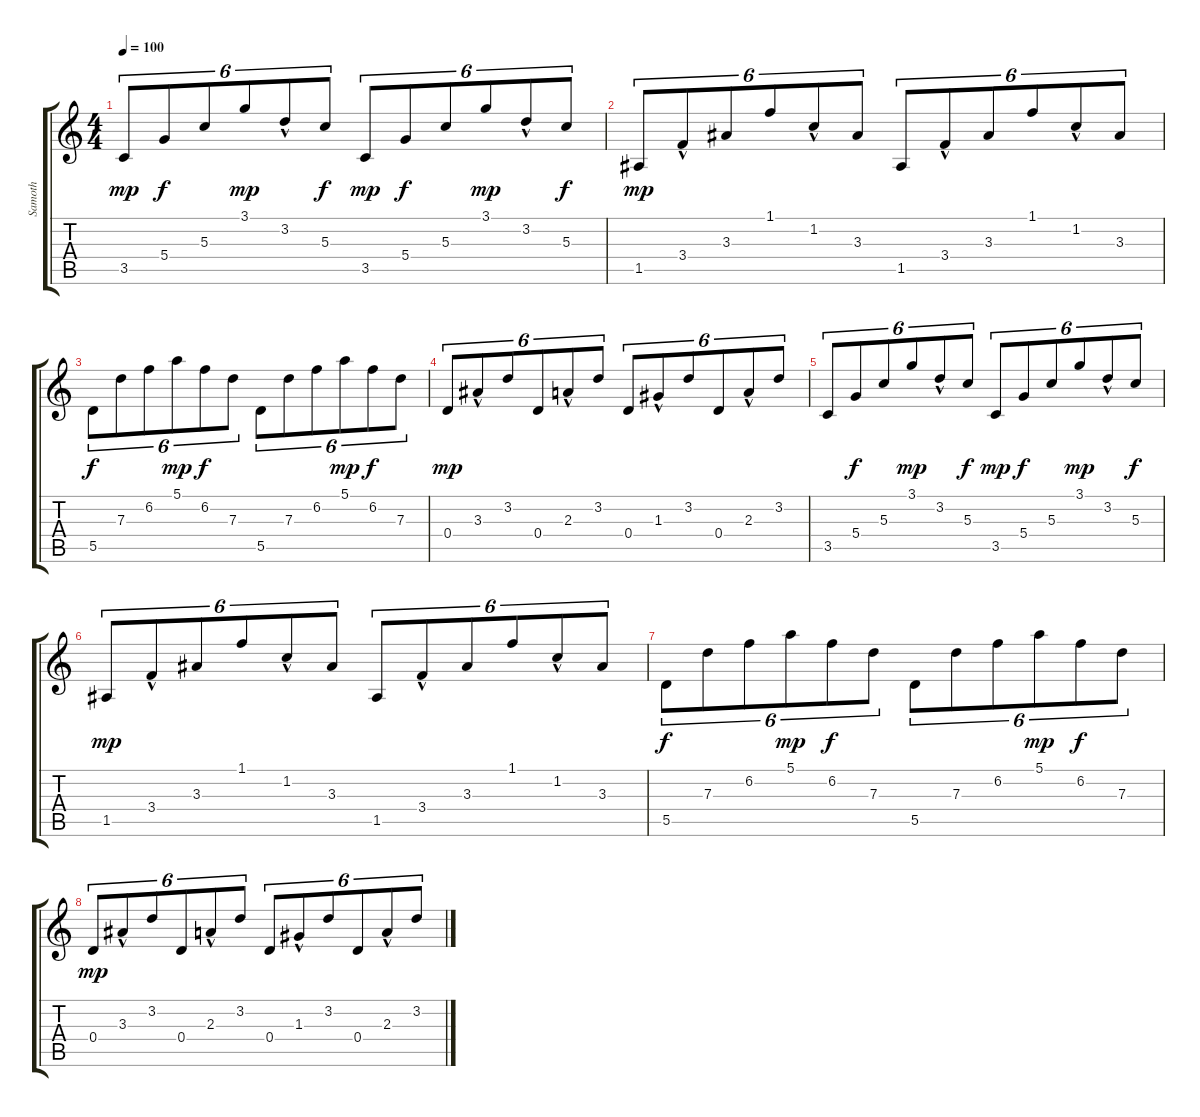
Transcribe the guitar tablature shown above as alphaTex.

\track ("Samoth" "Samoth") {instrument distortionguitar}
\staff {score tabs}
\tuning (E4 B3 G3 D3 A2 E2) {hide}
\ts (4 4)
\tempo 100
\clef g2
\ks c
3.5.8{tu (6 4) dy mp} 5.4.8{tu (6 4) dy f} 5.3.8{tu (6 4)} 3.1.8{tu (6 4) dy mp} 3.2{hac}.8{tu (6 4)} 5.3.8{tu (6 4) dy f} 3.5.8{tu (6 4) dy mp} 5.4.8{tu (6 4) dy f} 5.3.8{tu (6 4)} 3.1.8{tu (6 4) dy mp} 3.2{hac}.8{tu (6 4)} 5.3.8{tu (6 4) dy f} |
1.5.8{tu (6 4) dy mp} 3.4{hac}.8{tu (6 4)} 3.3.8{tu (6 4)} 1.1.8{tu (6 4)} 1.2{hac}.8{tu (6 4)} 3.3.8{tu (6 4)} 1.5.8{tu (6 4)} 3.4{hac}.8{tu (6 4)} 3.3.8{tu (6 4)} 1.1.8{tu (6 4)} 1.2{hac}.8{tu (6 4)} 3.3.8{tu (6 4)} |
5.5.8{tu (6 4) dy f} 7.3.8{tu (6 4)} 6.2.8{tu (6 4)} 5.1.8{tu (6 4) dy mp} 6.2.8{tu (6 4) dy f} 7.3.8{tu (6 4)} 5.5.8{tu (6 4)} 7.3.8{tu (6 4)} 6.2.8{tu (6 4)} 5.1.8{tu (6 4) dy mp} 6.2.8{tu (6 4) dy f} 7.3.8{tu (6 4)} |
0.4.8{tu (6 4) dy mp} 3.3{hac}.8{tu (6 4)} 3.2.8{tu (6 4)} 0.4.8{tu (6 4)} 2.3{hac}.8{tu (6 4)} 3.2.8{tu (6 4)} 0.4.8{tu (6 4)} 1.3{hac}.8{tu (6 4)} 3.2.8{tu (6 4)} 0.4.8{tu (6 4)} 2.3{hac}.8{tu (6 4)} 3.2.8{tu (6 4)} |
3.5.8{tu (6 4)} 5.4.8{tu (6 4) dy f} 5.3.8{tu (6 4)} 3.1.8{tu (6 4) dy mp} 3.2{hac}.8{tu (6 4)} 5.3.8{tu (6 4) dy f} 3.5.8{tu (6 4) dy mp} 5.4.8{tu (6 4) dy f} 5.3.8{tu (6 4)} 3.1.8{tu (6 4) dy mp} 3.2{hac}.8{tu (6 4)} 5.3.8{tu (6 4) dy f} |
1.5.8{tu (6 4) dy mp} 3.4{hac}.8{tu (6 4)} 3.3.8{tu (6 4)} 1.1.8{tu (6 4)} 1.2{hac}.8{tu (6 4)} 3.3.8{tu (6 4)} 1.5.8{tu (6 4)} 3.4{hac}.8{tu (6 4)} 3.3.8{tu (6 4)} 1.1.8{tu (6 4)} 1.2{hac}.8{tu (6 4)} 3.3.8{tu (6 4)} |
5.5.8{tu (6 4) dy f} 7.3.8{tu (6 4)} 6.2.8{tu (6 4)} 5.1.8{tu (6 4) dy mp} 6.2.8{tu (6 4) dy f} 7.3.8{tu (6 4)} 5.5.8{tu (6 4)} 7.3.8{tu (6 4)} 6.2.8{tu (6 4)} 5.1.8{tu (6 4) dy mp} 6.2.8{tu (6 4) dy f} 7.3.8{tu (6 4)} |
0.4.8{tu (6 4) dy mp} 3.3{hac}.8{tu (6 4)} 3.2.8{tu (6 4)} 0.4.8{tu (6 4)} 2.3{hac}.8{tu (6 4)} 3.2.8{tu (6 4)} 0.4.8{tu (6 4)} 1.3{hac}.8{tu (6 4)} 3.2.8{tu (6 4)} 0.4.8{tu (6 4)} 2.3{hac}.8{tu (6 4)} 3.2.8{tu (6 4)}
